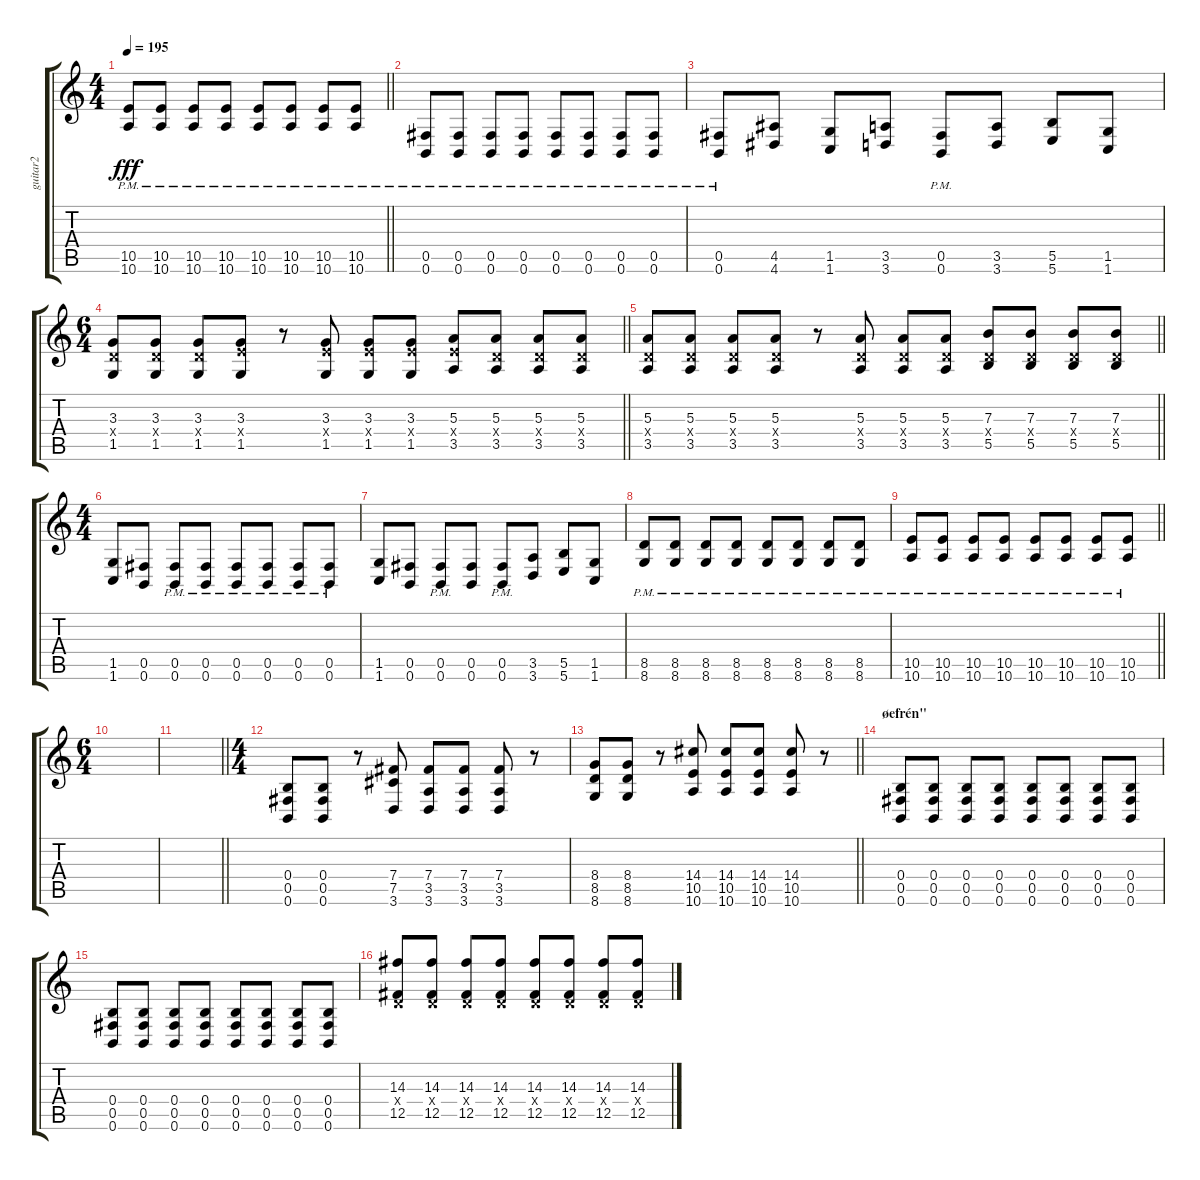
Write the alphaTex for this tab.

\track ("guitar2" "guitar2") {instrument distortionguitar}
\staff {score tabs}
\tuning (Db4 Ab3 E3 B2 Gb2 B1) {hide}
\ts (4 4)
\tempo 195
\clef g2
\barLineRight lightlight
\ks c
(10.5{pm} 10.6{pm}).8{dy fff} (10.5{pm} 10.6{pm}).8 (10.5{pm} 10.6{pm}).8 (10.5{pm} 10.6{pm}).8 (10.5{pm} 10.6{pm}).8 (10.5{pm} 10.6{pm}).8 (10.5{pm} 10.6{pm}).8 (10.5{pm} 10.6{pm}).8 |
\section ("" "")
(0.5{pm} 0.6{pm}).8 (0.5{pm} 0.6{pm}).8 (0.5{pm} 0.6{pm}).8 (0.5{pm} 0.6{pm}).8 (0.5{pm} 0.6{pm}).8 (0.5{pm} 0.6{pm}).8 (0.5{pm} 0.6{pm}).8 (0.5{pm} 0.6{pm}).8 |
(0.5{pm} 0.6{pm}).8 (4.5 4.6).8 (1.5 1.6).8 (3.5 3.6).8 (0.5{pm} 0.6{pm}).8 (3.5 3.6).8 (5.5 5.6).8 (1.5 1.6).8 |
\ts (6 4)
\barLineRight lightlight
(3.3 3.4{x} 1.5).8 (3.3 3.4{x} 1.5).8 (3.3 3.4{x} 1.5).8 (3.3 5.4{x} 1.5).8 r.8 (3.3 5.4{x} 1.5).8 (3.3 5.4{x} 1.5).8 (3.3 5.4{x} 1.5).8 (5.3 5.4{x} 3.5).8 (5.3 3.4{x} 3.5).8 (5.3 3.4{x} 3.5).8 (5.3 3.4{x} 3.5).8 |
\barLineRight lightlight
(5.3 3.4{x} 3.5).8 (5.3 3.4{x} 3.5).8 (5.3 3.4{x} 3.5).8 (5.3 3.4{x} 3.5).8 r.8 (5.3 3.4{x} 3.5).8 (5.3 3.4{x} 3.5).8 (5.3 3.4{x} 3.5).8 (7.3 3.4{x} 5.5).8 (7.3 3.4{x} 5.5).8 (7.3 3.4{x} 5.5).8 (7.3 3.4{x} 5.5).8 |
\ts (4 4)
(1.5 1.6).8 (0.5 0.6).8 (0.5{pm} 0.6{pm}).8 (0.5{pm} 0.6{pm}).8 (0.5{pm} 0.6{pm}).8 (0.5{pm} 0.6{pm}).8 (0.5{pm} 0.6{pm}).8 (0.5{pm} 0.6{pm}).8 |
(1.5 1.6).8 (0.5 0.6).8 (0.5{pm} 0.6{pm}).8 (0.5 0.6).8 (0.5{pm} 0.6{pm}).8 (3.5 3.6).8 (5.5 5.6).8 (1.5 1.6).8 |
(8.5{pm} 8.6{pm}).8 (8.5{pm} 8.6{pm}).8 (8.5{pm} 8.6{pm}).8 (8.5{pm} 8.6{pm}).8 (8.5{pm} 8.6{pm}).8 (8.5{pm} 8.6{pm}).8 (8.5{pm} 8.6{pm}).8 (8.5{pm} 8.6{pm}).8 |
\barLineRight lightlight
(10.5{pm} 10.6{pm}).8 (10.5{pm} 10.6{pm}).8 (10.5{pm} 10.6{pm}).8 (10.5{pm} 10.6{pm}).8 (10.5{pm} 10.6{pm}).8 (10.5{pm} 10.6{pm}).8 (10.5{pm} 10.6{pm}).8 (10.5{pm} 10.6{pm}).8 |
\ts (6 4)
\section ("" "")
|
\barLineRight lightlight
|
\ts (4 4)
\section ("" "")
(0.4 0.5 0.6).8 (0.4 0.5 0.6).8 r.8 (7.4 7.5 3.6).8 (7.4 3.5 3.6).8 (7.4 3.5 3.6).8 (7.4 3.5 3.6).8 r.8 |
\barLineRight lightlight
(8.4 8.5 8.6).8 (8.4 8.5 8.6).8 r.8 (14.4 10.5 10.6).8 (14.4 10.5 10.6).8 (14.4 10.5 10.6).8 (14.4 10.5 10.6).8 r.8 |
\section ("" "øefrén\"")
(0.4 0.5 0.6).8 (0.4 0.5 0.6).8 (0.4 0.5 0.6).8 (0.4 0.5 0.6).8 (0.4 0.5 0.6).8 (0.4 0.5 0.6).8 (0.4 0.5 0.6).8 (0.4 0.5 0.6).8 |
(0.4 0.5 0.6).8 (0.4 0.5 0.6).8 (0.4 0.5 0.6).8 (0.4 0.5 0.6).8 (0.4 0.5 0.6).8 (0.4 0.5 0.6).8 (0.4 0.5 0.6).8 (0.4 0.5 0.6).8 |
(14.3 3.4{x} 12.5).8 (14.3 3.4{x} 12.5).8 (14.3 3.4{x} 12.5).8 (14.3 3.4{x} 12.5).8 (14.3 3.4{x} 12.5).8 (14.3 3.4{x} 12.5).8 (14.3 3.4{x} 12.5).8 (14.3 3.4{x} 12.5).8
